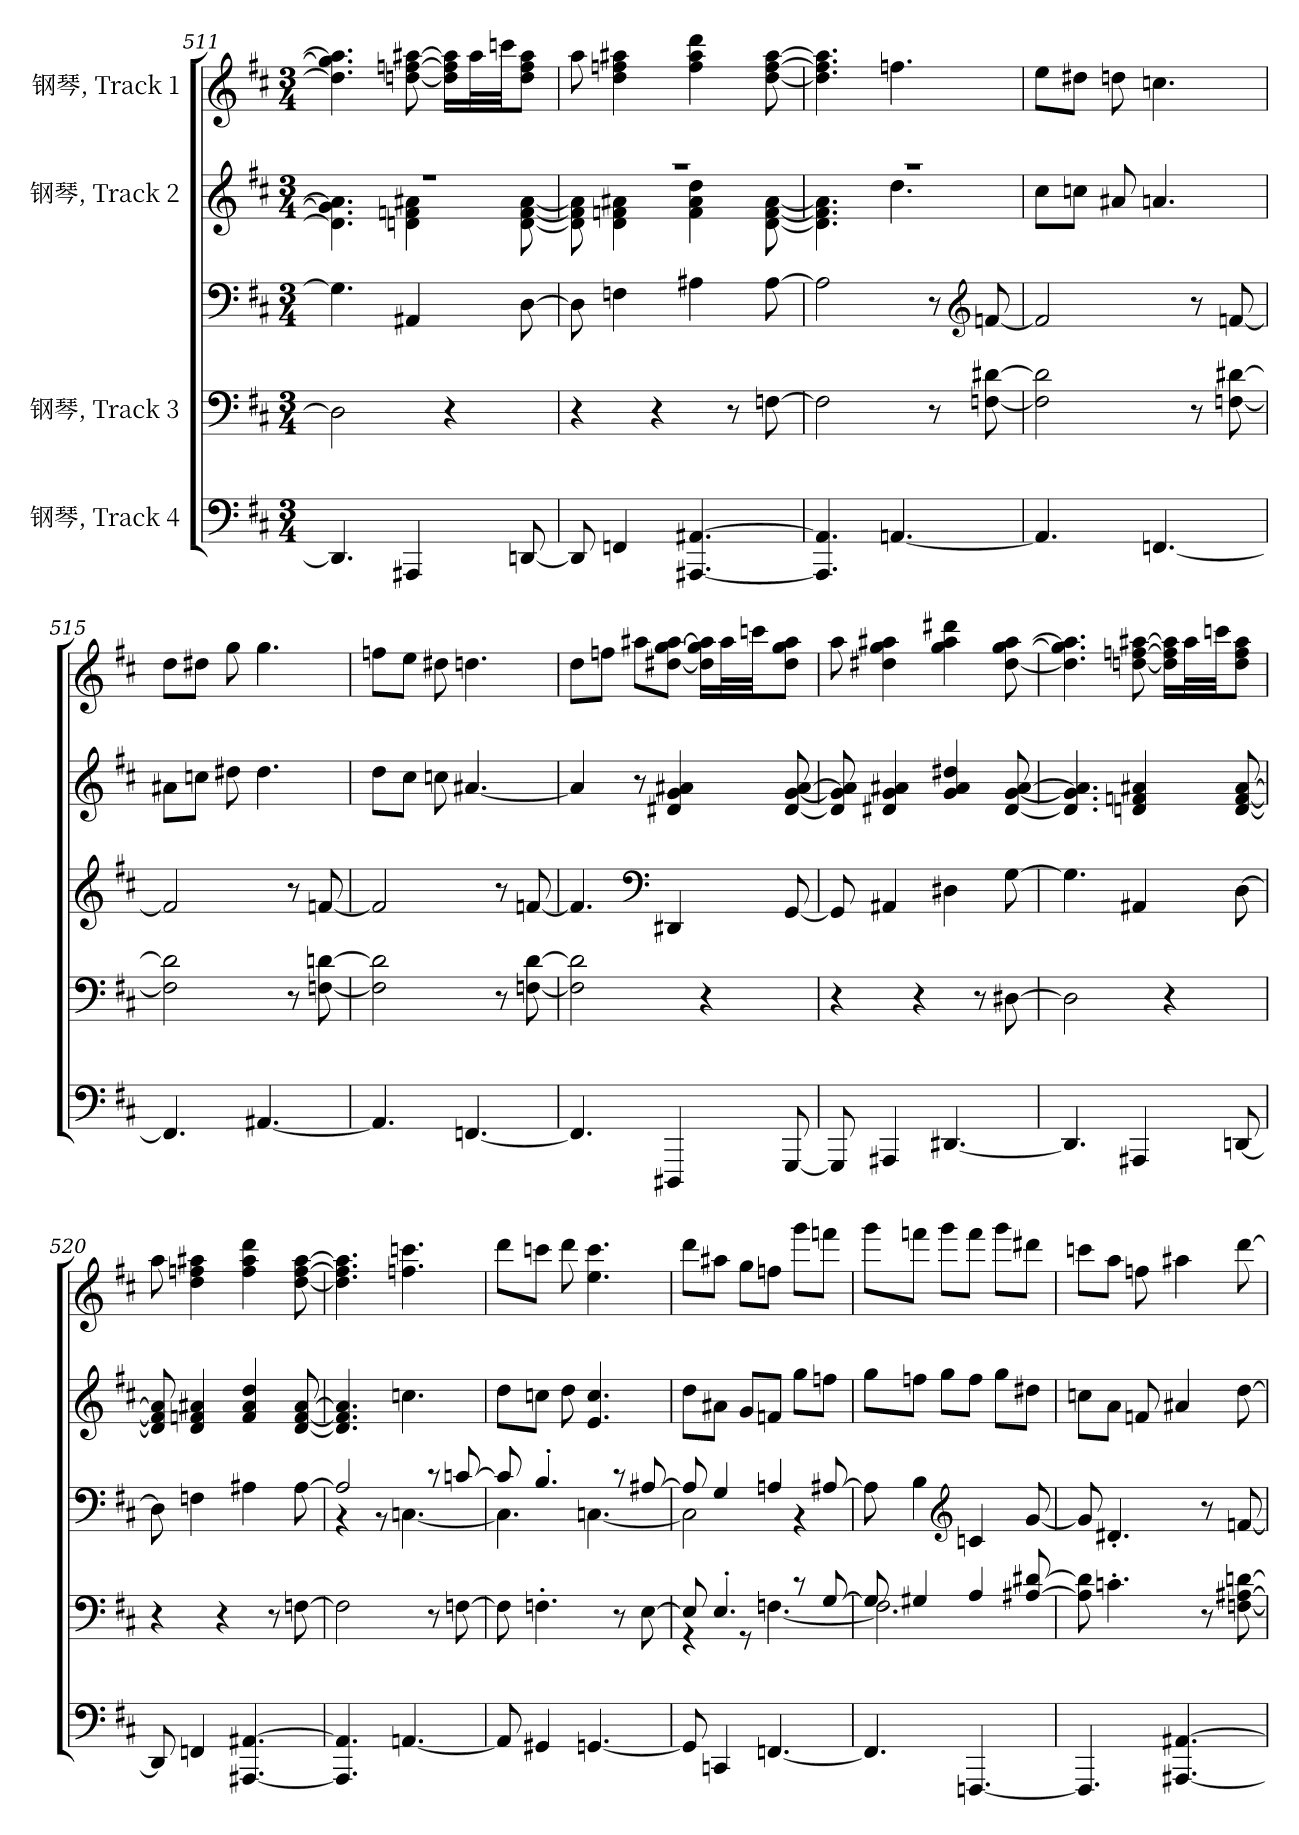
**kern	**kern	**kern	**kern	**kern
*part4	*part3	*part3	*part2	*part1
*staff5	*staff4	*staff3	*staff2	*staff1
*I"钢琴, Track 4	*I"钢琴, Track 3	*	*I"钢琴, Track 2	*I"钢琴, Track 1
*clefF4	*clefF4	*clefF4	*clefG2	*clefG2
*k[f#c#]	*k[f#c#]	*k[f#c#]	*k[f#c#]	*k[f#c#]
*M3/4	*M3/4	*M3/4	*M3/4	*M3/4
=511	=511	=511	=511	=511
*	*	*	*^	*
4.DD#/]	2D#\]	4.G\]	2.r	4.d#\] 4.g\] 4.a#\]	4.dd#\] 4.gg\] 4.aa#\]
4AAA#X/	.	4AA#X/	.	4dn\ 4fn\ 4a#X\	[8ddn\ [8ffn\ [8aa#X\
.	4r	.	.	.	16dd\] 16ff\] 16aa#\]LL
.	.	.	.	.	32aa#\L
.	.	.	.	.	32cccn\JJ
[8DDn/	.	[8D\	.	[8d\ [8f\ [8a#\	8dd\ 8ff\ 8aa#\J
=512	=512	=512	=512	=512	=512
8DD/]	4r	8D\]	2.r	8d\] 8f\] 8a#\]	8aa\
4FFn/	.	4Fn\	.	4d\ 4fn\ 4a#X\	4dd\ 4ffn\ 4aa#X\
.	4r	.	.	.	.
[4.AAA#X/ [4.AA#X/	.	4A#X\	.	4f\ 4a#\ 4dd\	4ff\ 4aa#\ 4ddd\
.	8r	.	.	.	.
.	[8Fn\	[8A#\	.	[8d\ [8f\ [8a#\	[8dd\ [8ff\ [8aa#\
=513	=513	=513	=513	=513	=513
4.AAA#/] 4.AA#/]	2F\]	2A#\]	2.r	4.d\] 4.f\] 4.a#\]	4.dd\] 4.ff\] 4.aa#\]
[4.AAn/	.	.	.	4.dd\	4.ffn\
.	8r	8r	.	.	.
*	*	*clefG2	*	*	*
.	[8Fn\ [8d#X\	[8fn/	.	.	.
*	*	*	*v	*v	*
!!LO:PB:g=z
=514	=514	=514	=514	=514
4.AA/]	2F\] 2d#\]	2f/]	8cc#\L	8ee\L
.	.	.	8ccn\J	8dd#X\J
.	.	.	8a#X/	8ddn\
[4.FFn/	.	.	4.an/	4.ccn\
.	8r	8r	.	.
.	[8Fn\ [8d#X\	[8fn/	.	.
=515	=515	=515	=515	=515
4.FF/]	2F\] 2d#\]	2f/]	8a#X\L	8dd\L
.	.	.	8ccn\J	8dd#X\J
.	.	.	8dd#X\	8gg\
[4.AA#X/	.	.	4.dd#\	4.gg\
.	8r	8r	.	.
.	[8Fn\ [8dn\	[8fn/	.	.
=516	=516	=516	=516	=516
4.AA#/]	2F\] 2d\]	2f/]	8dd\L	8ffn\L
.	.	.	8cc#\J	8ee\J
.	.	.	8ccn\	8dd#X\
[4.FFn/	.	.	[4.a#X/	4.ddn\
.	8r	8r	.	.
.	[8Fn\ [8d\	[8fn/	.	.
!!LO:LB:g=z
=517	=517	=517	=517	=517
4.FF/]	2F\] 2d\]	4.f/]	4a#/]	8dd\L
.	.	.	.	8ffn\J
.	.	.	8r	8aa#X\L
*	*	*clefF4	*	*
4DDD#X/	.	4DD#X/	4d#X/ 4g/ 4a#X/	[8dd#X\ [8gg\ [8aa#\J
.	4r	.	.	16dd#\] 16gg\] 16aa#\]LL
.	.	.	.	32aa#\L
.	.	.	.	32cccn\JJ
[8GGG/	.	[8GG/	[8d#/ [8g/ [8a#/	8dd#\ 8gg\ 8aa#\J
=518	=518	=518	=518	=518
8GGG/]	4r	8GG/]	8d#/] 8g/] 8a#/]	8aa\
4AAA#X/	.	4AA#X/	4d#X/ 4g/ 4a#X/	4dd#X\ 4gg\ 4aa#X\
.	4r	.	.	.
[4.DD#X/	.	4D#X\	4g/ 4a#/ 4dd#X/	4gg\ 4aa#\ 4ddd#X\
.	8r	.	.	.
.	[8D#X\	[8G\	[8d#/ [8g/ [8a#/	[8dd#\ [8gg\ [8aa#\
=519	=519	=519	=519	=519
4.DD#/]	2D#\]	4.G\]	4.d#/] 4.g/] 4.a#/]	4.dd#\] 4.gg\] 4.aa#\]
4AAA#X/	.	4AA#X/	4dn/ 4fn/ 4a#X/	[8ddn\ [8ffn\ [8aa#X\
.	4r	.	.	16dd\] 16ff\] 16aa#\]LL
.	.	.	.	32aa#\L
.	.	.	.	32cccn\JJ
[8DDn/	.	[8D\	[8d/ [8f/ [8a#/	8dd\ 8ff\ 8aa#\J
!!LO:PB:g=z
=520	=520	=520	=520	=520
8DD/]	4r	8D\]	8d/] 8f/] 8a#/]	8aa\
4FFn/	.	4Fn\	4d/ 4fn/ 4a#X/	4dd\ 4ffn\ 4aa#X\
.	4r	.	.	.
[4.AAA#X/ [4.AA#X/	.	4A#X\	4f/ 4a#/ 4dd/	4ff\ 4aa#\ 4ddd\
.	8r	.	.	.
.	[8Fn\	[8A#\	[8d/ [8f/ [8a#/	[8dd\ [8ff\ [8aa#\
=521	=521	=521	=521	=521
*	*	*^	*	*
4.AAA#/] 4.AA#/]	2F\]	2A#/]	4r	4.d/] 4.f/] 4.a#/]	4.dd\] 4.ff\] 4.aa#\]
.	.	.	8r	.	.
[4.AAn/	.	.	[4.Cn\	4.ccn\	4.ffn\ 4.cccn\
.	8r	8r	.	.	.
.	[8Fn\	[8cn/	.	.	.
=522	=522	=522	=522	=522	=522
8AA/]	8F\]	8c/]	4.C\]	8dd\L	8ddd\L
4GG#X/	4.Fn'\	4.B'/	.	8ccn\J	8cccn\J
.	.	.	.	8dd\	8ddd\
[4.GGn/	.	.	[4.Cn\	4.e/ 4.cc/	4.ee\ 4.ccc\
.	8r	8r	.	.	.
.	[8E\	[8A#X/	.	.	.
=523	=523	=523	=523	=523	=523
*	*^	*	*	*	*
8GG/]	8E/]	4r	8A#/]	2C\]	8dd\L	8ddd\L
4CCn/	4.E'/	.	4G/	.	8a#X\J	8aa#X\J
.	.	8r	.	.	8g/L	8gg\L
[4.FFn/	.	[4.Fn\	4An/	.	8fn/J	8ffn\J
.	8r	.	.	4r	8gg\L	8ggg\L
.	[8G/	.	[8A#X/	.	8ffn\J	8fffn\J
*	*	*	*v	*v	*	*
!!LO:LB:g=z
=524	=524	=524	=524	=524	=524
4.FF/]	8G/]	2.F\]	8A#\]	8gg\L	8ggg\L
.	4G#X/	.	4B\	8ffn\J	8fffn\J
.	.	.	.	8gg\L	8ggg\L
*	*	*	*clefG2	*	*
[4.FFFn/	4A/	.	4cn/	8ff\J	8fff\J
.	.	.	.	8gg\L	8ggg\L
.	[8A#X/ [8d#X/	.	[8g/	8dd#X\J	8ddd#X\J
*	*v	*v	*	*	*
=525	=525	=525	=525	=525
4.FFF/]	8A#\] 8d#\]	8g/]	8ccn\L	8cccn\L
.	4.cn'\	4.d#X'/	8a\J	8aa\J
.	.	.	8fn/	8ffn\
[4.AAA#X/ [4.AA#X/	.	.	4a#X/	4aa#X\
.	8r	8r	.	.
.	[8Fn\ [8A#X\ [8dn\	[8fn/	[8dd\	[8ddd\
=	=	=	=	=
*-	*-	*-	*-	*-
